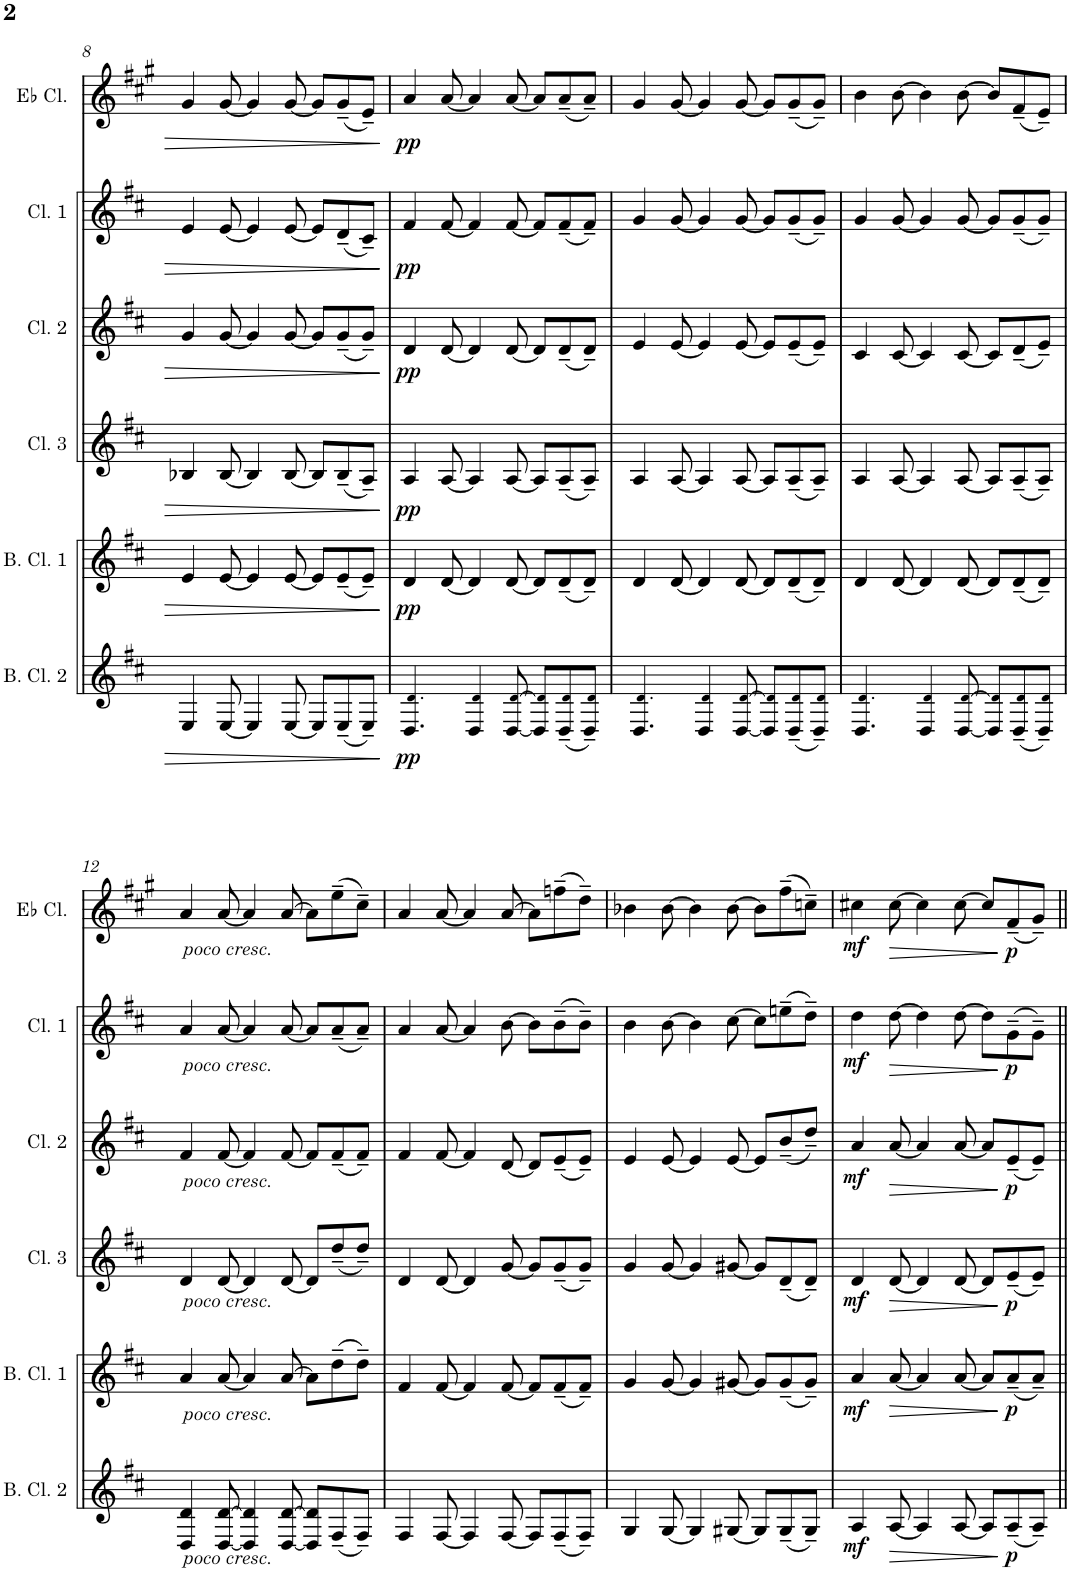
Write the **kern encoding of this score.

**kern	**dynam	**kern	**dynam	**kern	**dynam	**kern	**dynam	**kern	**dynam	**kern	**dynam
*part6	*part6	*part5	*part5	*part4	*part4	*part3	*part3	*part2	*part2	*part1	*part1
*staff6	*staff6	*staff5	*staff5	*staff4	*staff4	*staff3	*staff3	*staff2	*staff2	*staff1	*staff1
*I"Bass Clarinet 2	*	*I"Bass Clarinet 1	*	*I"Clarinet 3	*	*I"Clarinet 2	*	*I"Clarinet 1	*	*I"Clarinet in Eb	*
*I'B. Cl. 2	*	*I'B. Cl. 1	*	*I'Cl. 3	*	*I'Cl. 2	*	*I'Cl. 1	*	*	*
!!LO:PB:g=z
*clefG2	*	*clefG2	*	*clefG2	*	*clefG2	*	*clefG2	*	*clefG2	*
*Trd8c14	*	*Trd8c14	*	*Trd1c2	*	*Trd1c2	*	*Trd1c2	*	*Trd1c2	*
*k[f#c#]	*	*k[f#c#]	*	*k[f#c#]	*	*k[f#c#]	*	*k[f#c#]	*	*k[f#c#g#]	*
*M9/8	*	*M9/8	*	*M9/8	*	*M9/8	*	*M9/8	*	*M9/8	*
=8	=8	=8	=8	=8	=8	=8	=8	=8	=8	=8	=8
4E/	.	4e/	.	4B-X/	.	4g/	.	4e/	.	4g#/	.
[8E/	.	[8e/	.	[8B-/	.	[8g/	.	[8e/	.	[8g#/	.
4E/]	.	4e/]	.	4B-/]	.	4g/]	.	4e/]	.	4g#/]	.
[8E/	.	[8e/	.	[8B-/	.	[8g/	.	[8e/	.	[8g#/	.
8E/L]	.	8e/L]	.	8B-/L]	.	8g/L]	.	8e/L]	.	8g#/L]	.
(8E~/	.	(8e~/	.	(8B-~/	.	(8g~/	.	(8d~/	.	(8g#~/	.
8E~/J)	.	8e~/J)	.	8A~/J)	.	8g~/J)	.	8c#~/J)	.	8e~/J)	.
=9	=9	=9	=9	=9	=9	=9	=9	=9	=9	=9	=9
!	!LO:DY:b	!	!LO:DY:b	!	!LO:DY:b	!	!LO:DY:b	!	!LO:DY:b	!	!LO:DY:b
4.D/ 4.d!/	pp	4d/	pp	4A/	pp	4d/	pp	4f#/	pp	4a/	pp
.	.	[8d/	.	[8A/	.	[8d/	.	[8f#/	.	[8a/	.
4D/ 4d!/	.	4d/]	.	4A/]	.	4d/]	.	4f#/]	.	4a/]	.
[8D/ [8d!/	.	[8d/	.	[8A/	.	[8d/	.	[8f#/	.	[8a/	.
8D/] 8d!/]L	.	8d/L]	.	8A/L]	.	8d/L]	.	8f#/L]	.	8a/L]	.
(8D/~ 8d!/~	.	(8d~/	.	(8A~/	.	(8d~/	.	(8f#~/	.	(8a~/	.
8D/~ 8d!/~J)	.	8d~/J)	.	8A~/J)	.	8d~/J)	.	8f#~/J)	.	8a~/J)	.
=10	=10	=10	=10	=10	=10	=10	=10	=10	=10	=10	=10
4.D/ 4.d!/	.	4d/	.	4A/	.	4e/	.	4g/	.	4g#/	.
.	.	[8d/	.	[8A/	.	[8e/	.	[8g/	.	[8g#/	.
4D/ 4d!/	.	4d/]	.	4A/]	.	4e/]	.	4g/]	.	4g#/]	.
[8D/ [8d!/	.	[8d/	.	[8A/	.	[8e/	.	[8g/	.	[8g#/	.
8D/] 8d!/]L	.	8d/L]	.	8A/L]	.	8e/L]	.	8g/L]	.	8g#/L]	.
(8D/~ 8d!/~	.	(8d~/	.	(8A~/	.	(8e~/	.	(8g~/	.	(8g#~/	.
8D/~ 8d!/~J)	.	8d~/J)	.	8A~/J)	.	8e~/J)	.	8g~/J)	.	8g#~/J)	.
=11	=11	=11	=11	=11	=11	=11	=11	=11	=11	=11	=11
4.D/ 4.d!/	.	4d/	.	4A/	.	4c#/	.	4g/	.	4b\	.
.	.	[8d/	.	[8A/	.	[8c#/	.	[8g/	.	[8b\	.
4D/ 4d!/	.	4d/]	.	4A/]	.	4c#/]	.	4g/]	.	4b\]	.
[8D/ [8d!/	.	[8d/	.	[8A/	.	[8c#/	.	[8g/	.	[8b\	.
8D/] 8d!/]L	.	8d/L]	.	8A/L]	.	8c#/L]	.	8g/L]	.	8b/L]	.
(8D/~ 8d!/~	.	(8d~/	.	(8A~/	.	(8d~/	.	(8g~/	.	(8f#~/	.
8D/~ 8d!/~J)	.	8d~/J)	.	8A~/J)	.	8e~/J)	.	8g~/J)	.	8e~/J)	.
!!LO:LB:g=z
=12	=12	=12	=12	=12	=12	=12	=12	=12	=12	=12	=12
!	!	!	!	!	!	!	!	!	!	!LO:TX:b:i:t=poco cresc.	!
!	!	!	!	!	!	!	!	!LO:TX:b:i:t=poco cresc.	!	!	!
!	!	!	!	!	!	!LO:TX:b:i:t=poco cresc.	!	!	!	!	!
!	!	!	!	!LO:TX:b:i:t=poco cresc.	!	!	!	!	!	!	!
!	!	!LO:TX:b:i:t=poco cresc.	!	!	!	!	!	!	!	!	!
!LO:TX:b:i:t=poco cresc.	!	!	!	!	!	!	!	!	!	!	!
4D/ 4d/	.	4a/	.	4d/	.	4f#/	.	4a/	.	4a/	.
[8D/ [8d/	.	[8a/	.	[8d/	.	[8f#/	.	[8a/	.	[8a/	.
4D/] 4d/]	.	4a/]	.	4d/]	.	4f#/]	.	4a/]	.	4a/]	.
[8D/ [8d/	.	[8a/	.	[8d/	.	[8f#/	.	[8a/	.	[8a/	.
8D/] 8d/]L	.	8a\L]	.	8d/L]	.	8f#/L]	.	8a/L]	.	8a\L]	.
(8F#~/	.	(8dd~\	.	(8dd~/	.	(8f#~/	.	(8a~/	.	(8ee~\	.
8F#~/J)	.	8dd~\J)	.	8dd~/J)	.	8f#~/J)	.	8a~/J)	.	8cc#~\J)	.
=13	=13	=13	=13	=13	=13	=13	=13	=13	=13	=13	=13
4F#/	.	4f#/	.	4d/	.	4f#/	.	4a/	.	4a/	.
[8F#/	.	[8f#/	.	[8d/	.	[8f#/	.	[8a/	.	[8a/	.
4F#/]	.	4f#/]	.	4d/]	.	4f#/]	.	4a/]	.	4a/]	.
[8F#/	.	[8f#/	.	[8g/	.	[8d/	.	[8b\	.	[8a/	.
8F#/L]	.	8f#/L]	.	8g/L]	.	8d/L]	.	8b\L]	.	8a\L]	.
(8F#~/	.	(8f#~/	.	(8g~/	.	(8e~/	.	(8b~\	.	(8ffn~\	.
8F#~/J)	.	8f#~/J)	.	8g~/J)	.	8e~/J)	.	8b~\J)	.	8dd~\J)	.
=14	=14	=14	=14	=14	=14	=14	=14	=14	=14	=14	=14
4G/	.	4g/	.	4g/	.	4e/	.	4b\	.	4b-X\	.
[8G/	.	[8g/	.	[8g/	.	[8e/	.	[8b\	.	[8b-\	.
4G/]	.	4g/]	.	4g/]	.	4e/]	.	4b\]	.	4b-\]	.
[8G#X/	.	[8g#X/	.	[8g#X/	.	[8e/	.	[8cc#\	.	[8b-\	.
8G#/L]	.	8g#/L]	.	8g#/L]	.	8e/L]	.	8cc#\L]	.	8b-\L]	.
(8G#~/	.	(8g#~/	.	(8d~/	.	(8b~/	.	(8een~\	.	(8ff#~\	.
8G#~/J)	.	8g#~/J)	.	8d~/J)	.	8dd~/J)	.	8dd~\J)	.	8ccn~\J)	.
=15	=15	=15	=15	=15	=15	=15	=15	=15	=15	=15	=15
!	!LO:DY:b	!	!LO:DY:b	!	!LO:DY:b	!	!LO:DY:b	!	!LO:DY:b	!	!LO:DY:b
4A/	mf	4a/	mf	4d/	mf	4a/	mf	4dd\	mf	4cc#X\	mf
!	!LO:HP:b	!	!LO:HP:b	!	!LO:HP:b	!	!LO:HP:b	!	!LO:HP:b	!	!LO:HP:b
[8A/	>	[8a/	>	[8d/	>	[8a/	>	[8dd\	>	[8cc#\	>
4A/]	.	4a/]	.	4d/]	.	4a/]	.	4dd\]	.	4cc#\]	.
[8A/	.	[8a/	.	[8d/	.	[8a/	.	[8dd\	.	[8cc#\	.
8A/L]	.	8a/L]	.	8d/L]	.	8a/L]	.	8dd\L]	.	8cc#/L]	.
!	!LO:DY:n=1:b	!	!LO:DY:n=1:b	!	!LO:DY:n=1:b	!	!LO:DY:n=1:b	!	!LO:DY:n=1:b	!	!LO:DY:n=1:b
(8A~/	] p	(8a~/	] p	(8e~/	] p	(8e~/	] p	(8g~\	] p	(8f#~/	] p
8A~/J)	.	8a~/J)	.	8e~/J)	.	8e~/J)	.	8g~\J)	.	8g#~/J)	.
=||	=||	=||	=||	=||	=||	=||	=||	=||	=||	=||	=||
*-	*-	*-	*-	*-	*-	*-	*-	*-	*-	*-	*-
